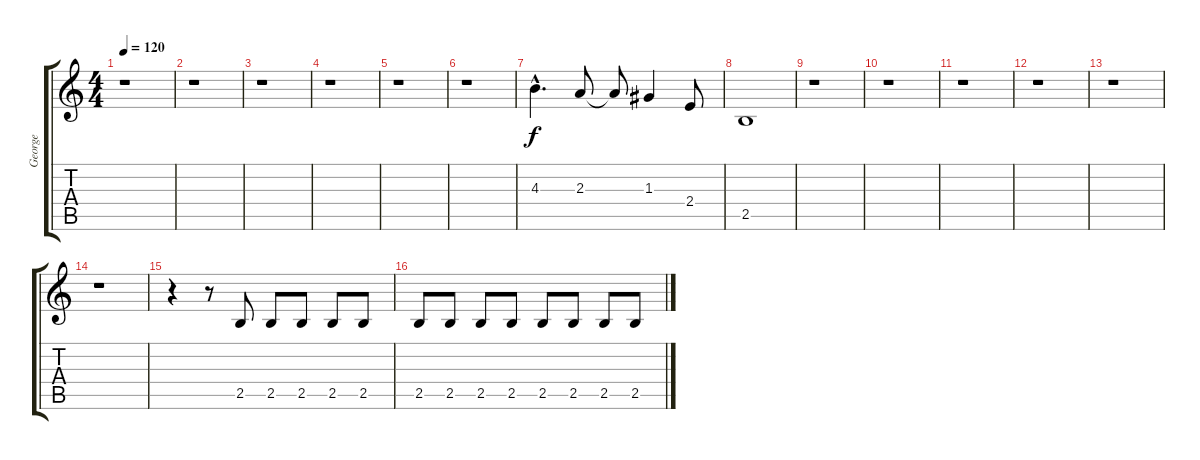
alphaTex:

\track ("George" "George") {instrument overdrivenguitar}
\staff {score tabs}
\tuning (E4 B3 G3 D3 A2 E2) {hide}
\ts (4 4)
\tempo 120
\clef g2
\ks c
r.1{dy f} |
r.1 |
r.1 |
r.1 |
r.1 |
r.1 |
4.3{hac}.4{d} 2.3.8 2.3{t}.8 1.3.4 2.4.8 |
2.5.1 |
r.1 |
r.1 |
r.1 |
r.1 |
r.1 |
r.1 |
r.4 r.8 2.5.8{volume 9} 2.5.8 2.5.8 2.5.8 2.5.8 |
2.5.8 2.5.8 2.5.8 2.5.8 2.5.8 2.5.8 2.5.8 2.5.8
